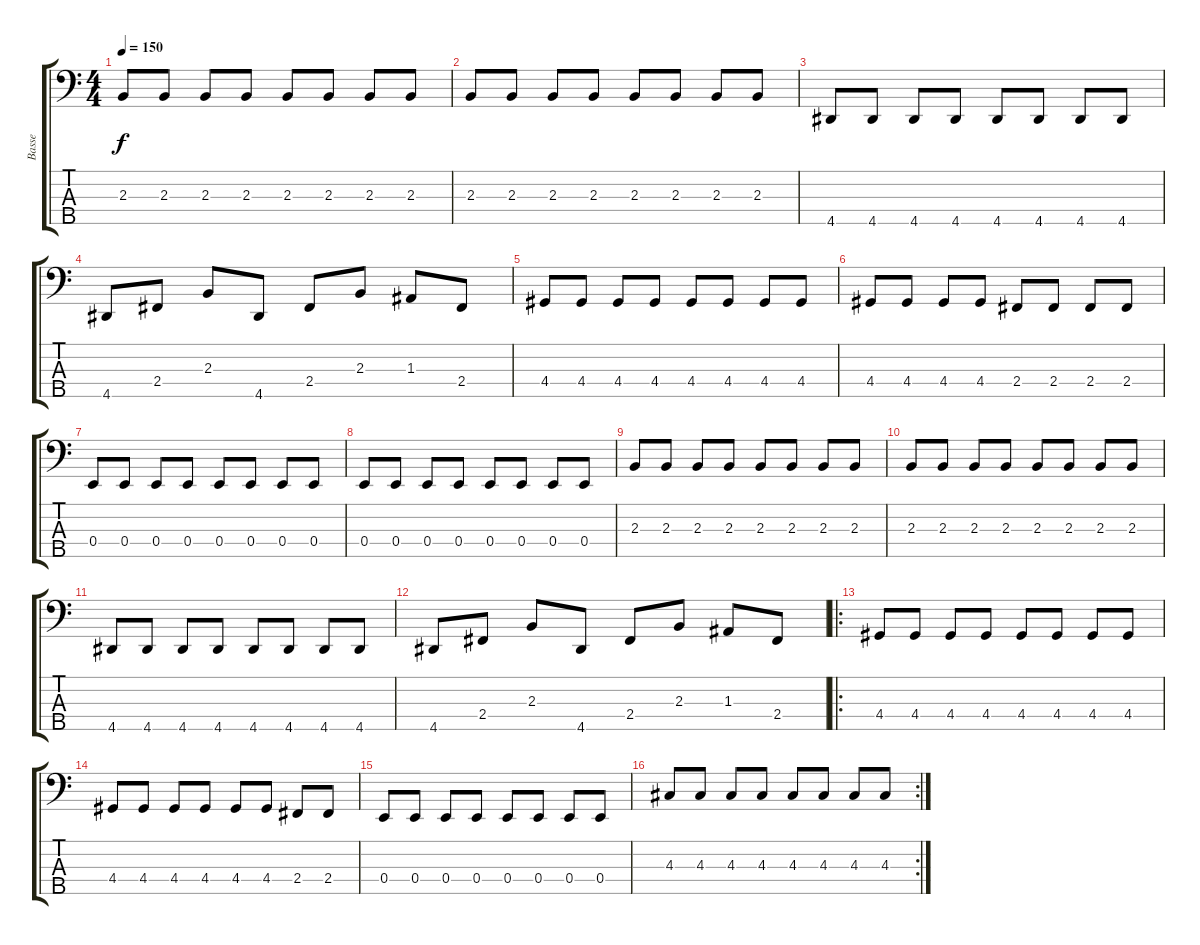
\track ("Basse" "Basse") {instrument electricbassfinger}
\staff {score tabs}
\tuning (G2 D2 A1 E1 B0) {hide}
\ts (4 4)
\tempo 150
\clef f4
\ks c
2.3.8{dy f} 2.3.8 2.3.8 2.3.8 2.3.8 2.3.8 2.3.8 2.3.8 |
2.3.8 2.3.8 2.3.8 2.3.8 2.3.8 2.3.8 2.3.8 2.3.8 |
4.5.8 4.5.8 4.5.8 4.5.8 4.5.8 4.5.8 4.5.8 4.5.8 |
4.5.8 2.4.8 2.3.8 4.5.8 2.4.8 2.3.8 1.3.8 2.4.8 |
4.4.8 4.4.8 4.4.8 4.4.8 4.4.8 4.4.8 4.4.8 4.4.8 |
4.4.8 4.4.8 4.4.8 4.4.8 2.4.8 2.4.8 2.4.8 2.4.8 |
0.4.8 0.4.8 0.4.8 0.4.8 0.4.8 0.4.8 0.4.8 0.4.8 |
0.4.8 0.4.8 0.4.8 0.4.8 0.4.8 0.4.8 0.4.8 0.4.8 |
2.3.8 2.3.8 2.3.8 2.3.8 2.3.8 2.3.8 2.3.8 2.3.8 |
2.3.8 2.3.8 2.3.8 2.3.8 2.3.8 2.3.8 2.3.8 2.3.8 |
4.5.8 4.5.8 4.5.8 4.5.8 4.5.8 4.5.8 4.5.8 4.5.8 |
4.5.8 2.4.8 2.3.8 4.5.8 2.4.8 2.3.8 1.3.8 2.4.8 |
\ro
4.4.8 4.4.8 4.4.8 4.4.8 4.4.8 4.4.8 4.4.8 4.4.8 |
4.4.8 4.4.8 4.4.8 4.4.8 4.4.8 4.4.8 2.4.8 2.4.8 |
0.4.8 0.4.8 0.4.8 0.4.8 0.4.8 0.4.8 0.4.8 0.4.8 |
\rc 2
4.3.8 4.3.8 4.3.8 4.3.8 4.3.8 4.3.8 4.3.8 4.3.8
